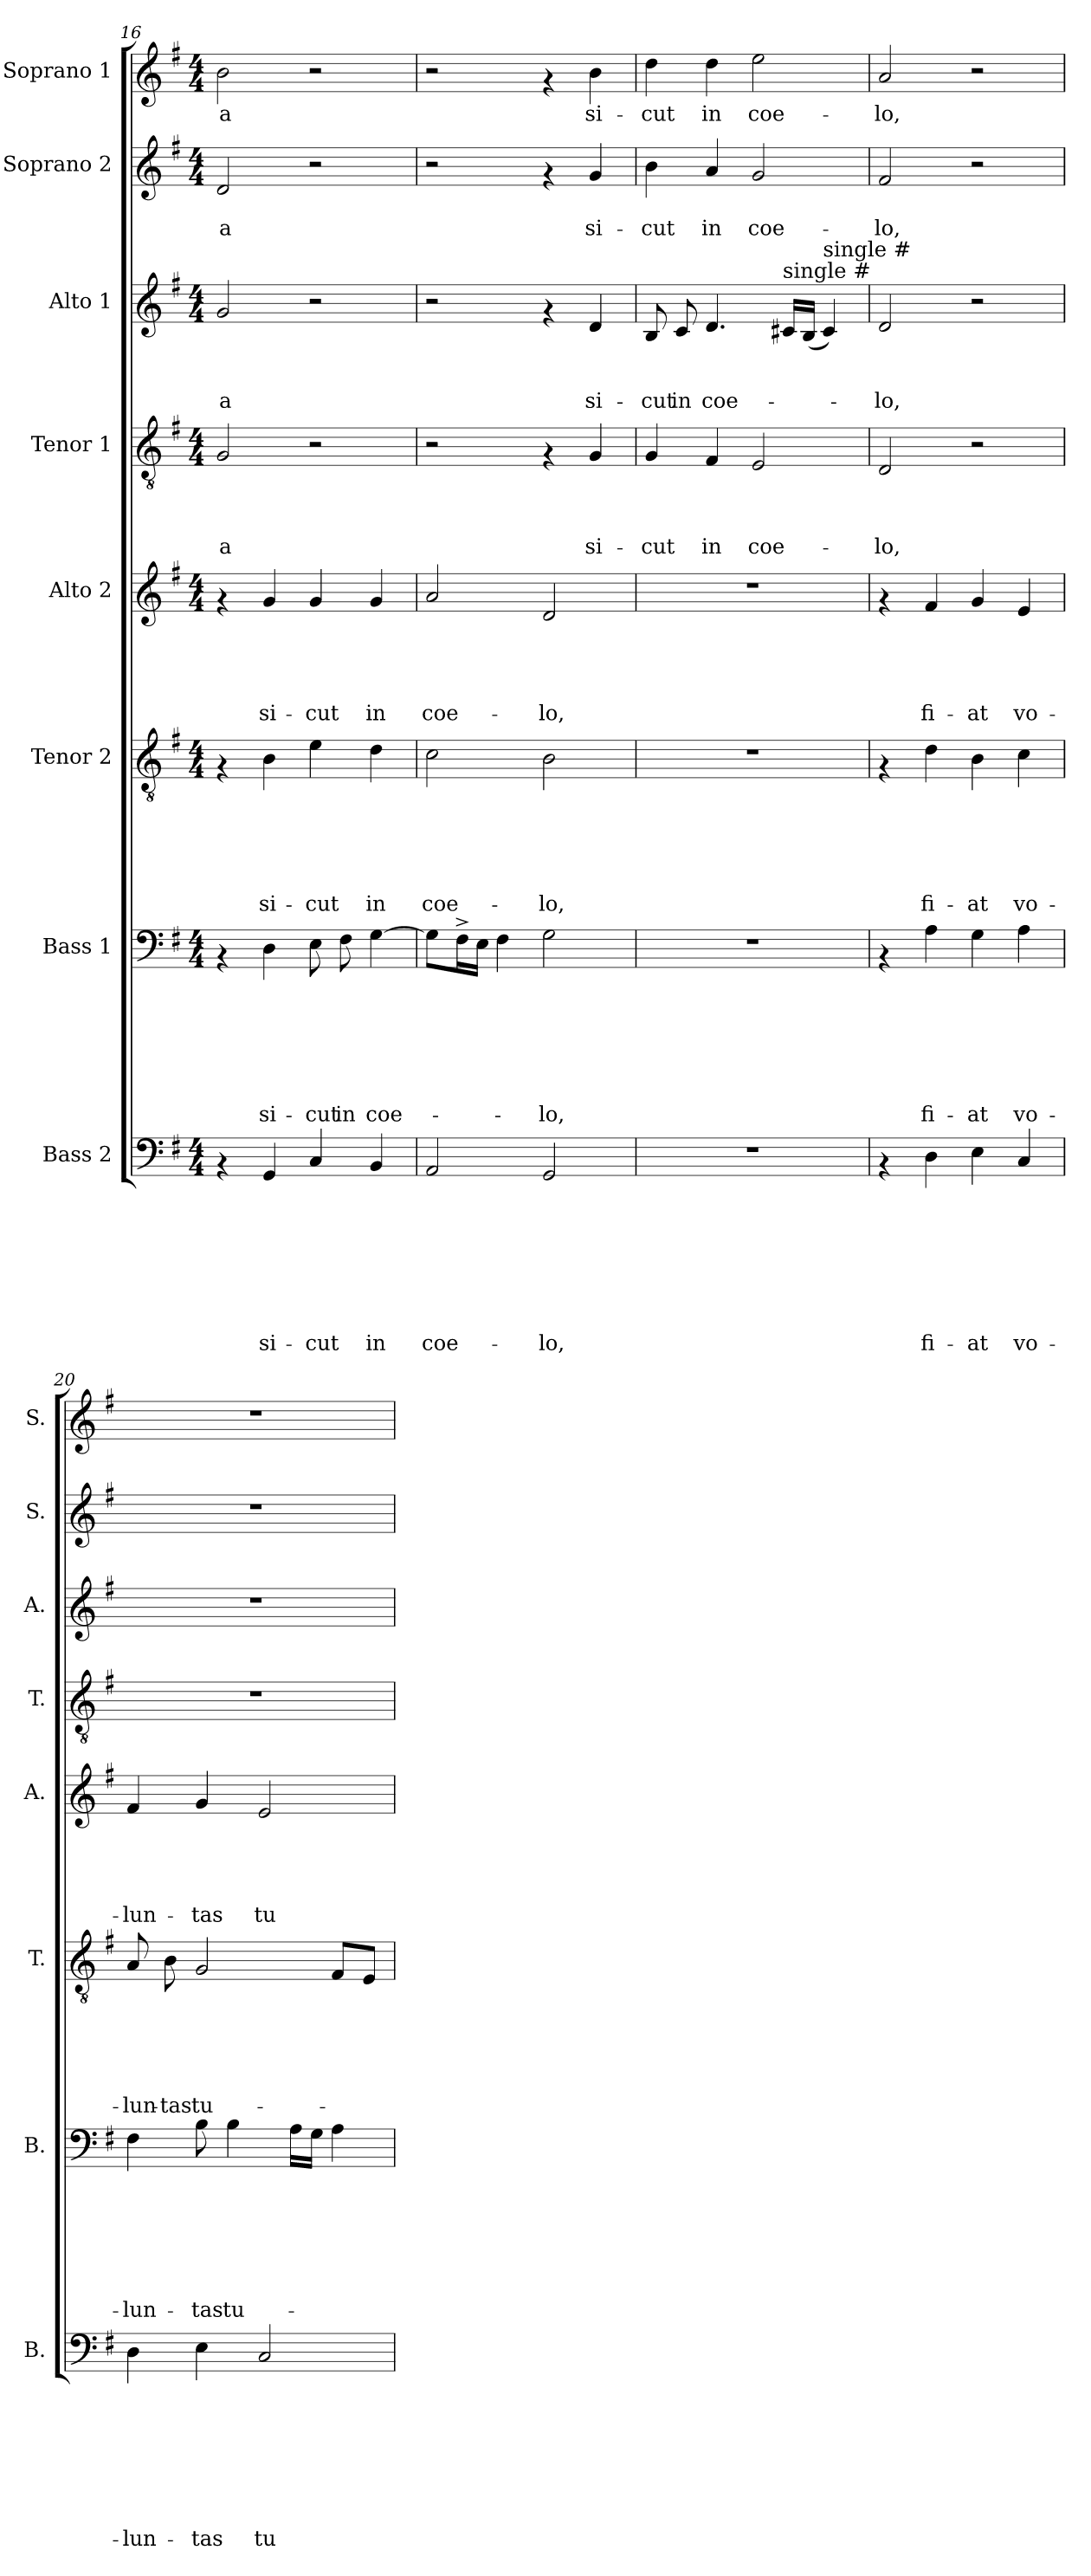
**kern	**text	**text	**text	**text	**text	**text	**text	**text	**kern	**text	**text	**text	**text	**text	**text	**text	**kern	**text	**text	**text	**text	**text	**text	**kern	**text	**text	**text	**text	**text	**kern	**text	**text	**text	**text	**kern	**text	**text	**text	**kern	**text	**text	**kern	**text
*part8	*part8	*part8	*part8	*part8	*part8	*part8	*part8	*part8	*part7	*part7	*part7	*part7	*part7	*part7	*part7	*part7	*part6	*part6	*part6	*part6	*part6	*part6	*part6	*part5	*part5	*part5	*part5	*part5	*part5	*part4	*part4	*part4	*part4	*part4	*part3	*part3	*part3	*part3	*part2	*part2	*part2	*part1	*part1
*staff8	*staff8	*staff8	*staff8	*staff8	*staff8	*staff8	*staff8	*staff8	*staff7	*staff7	*staff7	*staff7	*staff7	*staff7	*staff7	*staff7	*staff6	*staff6	*staff6	*staff6	*staff6	*staff6	*staff6	*staff5	*staff5	*staff5	*staff5	*staff5	*staff5	*staff4	*staff4	*staff4	*staff4	*staff4	*staff3	*staff3	*staff3	*staff3	*staff2	*staff2	*staff2	*staff1	*staff1
*I"Bass 2	*	*	*	*	*	*	*	*	*I"Bass 1	*	*	*	*	*	*	*	*I"Tenor 2	*	*	*	*	*	*	*I"Alto 2	*	*	*	*	*	*I"Tenor 1	*	*	*	*	*I"Alto 1	*	*	*	*I"Soprano 2	*	*	*I"Soprano 1	*
*I'B.	*	*	*	*	*	*	*	*	*I'B.	*	*	*	*	*	*	*	*I'T.	*	*	*	*	*	*	*I'A.	*	*	*	*	*	*I'T.	*	*	*	*	*I'A.	*	*	*	*I'S.	*	*	*I'S.	*
*clefF4	*	*	*	*	*	*	*	*	*clefF4	*	*	*	*	*	*	*	*clefGv2	*	*	*	*	*	*	*clefG2	*	*	*	*	*	*clefGv2	*	*	*	*	*clefG2	*	*	*	*clefG2	*	*	*clefG2	*
*k[f#]	*	*	*	*	*	*	*	*	*k[f#]	*	*	*	*	*	*	*	*k[f#]	*	*	*	*	*	*	*k[f#]	*	*	*	*	*	*k[f#]	*	*	*	*	*k[f#]	*	*	*	*k[f#]	*	*	*k[f#]	*
*G:	*	*	*	*	*	*	*	*	*G:	*	*	*	*	*	*	*	*G:	*	*	*	*	*	*	*G:	*	*	*	*	*	*G:	*	*	*	*	*G:	*	*	*	*G:	*	*	*G:	*
*M4/4	*	*	*	*	*	*	*	*	*M4/4	*	*	*	*	*	*	*	*M4/4	*	*	*	*	*	*	*M4/4	*	*	*	*	*	*M4/4	*	*	*	*	*M4/4	*	*	*	*M4/4	*	*	*M4/4	*
=16	=16	=16	=16	=16	=16	=16	=16	=16	=16	=16	=16	=16	=16	=16	=16	=16	=16	=16	=16	=16	=16	=16	=16	=16	=16	=16	=16	=16	=16	=16	=16	=16	=16	=16	=16	=16	=16	=16	=16	=16	=16	=16	=16
!	!	!	!	!	!	!	!	!	!	!	!	!	!	!	!	!	!	!	!	!	!	!	!	!	!	!	!	!	!	!	!	!	!	!LO:LY:b	!	!	!	!LO:LY:b	!	!	!LO:LY:b	!	!LO:LY:b
4rAA	.	.	.	.	.	.	.	.	4rAA	.	.	.	.	.	.	.	4rF	.	.	.	.	.	.	4rf	.	.	.	.	.	2G/	.	.	.	-a	2g/	.	.	-a	2d/	.	-a	2b\	-a
!	!	!	!	!	!	!	!	!LO:LY:b	!	!	!	!	!	!	!	!LO:LY:b	!	!	!	!	!	!	!LO:LY:b	!	!	!	!	!	!LO:LY:b	!	!	!	!	!	!	!	!	!	!	!	!	!	!
4GG/	.	.	.	.	.	.	.	si-	4D\	.	.	.	.	.	.	si-	4B\	.	.	.	.	.	si-	4g/	.	.	.	.	si-	.	.	.	.	.	.	.	.	.	.	.	.	.	.
!	!	!	!	!	!	!	!	!LO:LY:b	!	!	!	!	!	!	!	!LO:LY:b	!	!	!	!	!	!	!LO:LY:b	!	!	!	!	!	!LO:LY:b	!	!	!	!	!	!	!	!	!	!	!	!	!	!
4C/	.	.	.	.	.	.	.	-cut	8E\	.	.	.	.	.	.	-cut	4e\	.	.	.	.	.	-cut	4g/	.	.	.	.	-cut	2r	.	.	.	.	2r	.	.	.	2r	.	.	2r	.
!	!	!	!	!	!	!	!	!	!	!	!	!	!	!	!	!LO:LY:b	!	!	!	!	!	!	!	!	!	!	!	!	!	!	!	!	!	!	!	!	!	!	!	!	!	!	!
.	.	.	.	.	.	.	.	.	8F#\	.	.	.	.	.	.	in	.	.	.	.	.	.	.	.	.	.	.	.	.	.	.	.	.	.	.	.	.	.	.	.	.	.	.
!	!	!	!	!	!	!	!	!LO:LY:b	!	!	!	!	!	!	!	!LO:LY:b	!	!	!	!	!	!	!LO:LY:b	!	!	!	!	!	!LO:LY:b	!	!	!	!	!	!	!	!	!	!	!	!	!	!
4BB/	.	.	.	.	.	.	.	in	[>4G\	.	.	.	.	.	.	coe-	4d\	.	.	.	.	.	in	4g/	.	.	.	.	in	.	.	.	.	.	.	.	.	.	.	.	.	.	.
=17	=17	=17	=17	=17	=17	=17	=17	=17	=17	=17	=17	=17	=17	=17	=17	=17	=17	=17	=17	=17	=17	=17	=17	=17	=17	=17	=17	=17	=17	=17	=17	=17	=17	=17	=17	=17	=17	=17	=17	=17	=17	=17	=17
!	!	!	!	!	!	!	!	!LO:LY:b	!	!	!	!	!	!	!	!	!	!	!	!	!	!	!LO:LY:b	!	!	!	!	!	!LO:LY:b	!	!	!	!	!	!	!	!	!	!	!	!	!	!
2AA/	.	.	.	.	.	.	.	coe-	8G\L]	.	.	.	.	.	.	.	2c\	.	.	.	.	.	coe-	2a/	.	.	.	.	coe-	2r	.	.	.	.	2r	.	.	.	2r	.	.	2r	.
.	.	.	.	.	.	.	.	.	16F#^>\L	.	.	.	.	.	.	.	.	.	.	.	.	.	.	.	.	.	.	.	.	.	.	.	.	.	.	.	.	.	.	.	.	.	.
.	.	.	.	.	.	.	.	.	16E\JJ	.	.	.	.	.	.	.	.	.	.	.	.	.	.	.	.	.	.	.	.	.	.	.	.	.	.	.	.	.	.	.	.	.	.
.	.	.	.	.	.	.	.	.	4F#\	.	.	.	.	.	.	.	.	.	.	.	.	.	.	.	.	.	.	.	.	.	.	.	.	.	.	.	.	.	.	.	.	.	.
!	!	!	!	!	!	!	!	!LO:LY:b	!	!	!	!	!	!	!	!LO:LY:b	!	!	!	!	!	!	!LO:LY:b	!	!	!	!	!	!LO:LY:b	!	!	!	!	!	!	!	!	!	!	!	!	!	!
2GG/	.	.	.	.	.	.	.	-lo,	2G\	.	.	.	.	.	.	-lo,	2B\	.	.	.	.	.	-lo,	2d/	.	.	.	.	-lo,	4rF	.	.	.	.	4rf	.	.	.	4rf	.	.	4rf	.
!	!	!	!	!	!	!	!	!	!	!	!	!	!	!	!	!	!	!	!	!	!	!	!	!	!	!	!	!	!	!	!	!	!	!LO:LY:b	!	!	!	!LO:LY:b	!	!	!LO:LY:b	!	!LO:LY:b
.	.	.	.	.	.	.	.	.	.	.	.	.	.	.	.	.	.	.	.	.	.	.	.	.	.	.	.	.	.	4G/	.	.	.	si-	4d/	.	.	si-	4g/	.	si-	4b\	si-
=18	=18	=18	=18	=18	=18	=18	=18	=18	=18	=18	=18	=18	=18	=18	=18	=18	=18	=18	=18	=18	=18	=18	=18	=18	=18	=18	=18	=18	=18	=18	=18	=18	=18	=18	=18	=18	=18	=18	=18	=18	=18	=18	=18
!	!	!	!	!	!	!	!	!	!	!	!	!	!	!	!	!	!	!	!	!	!	!	!	!	!	!	!	!	!	!	!	!	!	!LO:LY:b	!	!	!	!LO:LY:b	!	!	!LO:LY:b	!	!LO:LY:b
1r	.	.	.	.	.	.	.	.	1r	.	.	.	.	.	.	.	1r	.	.	.	.	.	.	1r	.	.	.	.	.	4G/	.	.	.	-cut	8B/	.	.	-cut	4b\	.	-cut	4dd\	-cut
!	!	!	!	!	!	!	!	!	!	!	!	!	!	!	!	!	!	!	!	!	!	!	!	!	!	!	!	!	!	!	!	!	!	!	!	!	!	!LO:LY:b	!	!	!	!	!
.	.	.	.	.	.	.	.	.	.	.	.	.	.	.	.	.	.	.	.	.	.	.	.	.	.	.	.	.	.	.	.	.	.	.	8c/	.	.	in	.	.	.	.	.
!	!	!	!	!	!	!	!	!	!	!	!	!	!	!	!	!	!	!	!	!	!	!	!	!	!	!	!	!	!	!	!	!	!	!LO:LY:b	!	!	!	!LO:LY:b	!	!	!LO:LY:b	!	!LO:LY:b
.	.	.	.	.	.	.	.	.	.	.	.	.	.	.	.	.	.	.	.	.	.	.	.	.	.	.	.	.	.	4F#/	.	.	.	in	4.d/	.	.	coe-	4a/	.	in	4dd\	in
!	!	!	!	!	!	!	!	!	!	!	!	!	!	!	!	!	!	!	!	!	!	!	!	!	!	!	!	!	!	!	!	!	!	!LO:LY:b	!	!	!	!	!	!	!LO:LY:b	!	!LO:LY:b
.	.	.	.	.	.	.	.	.	.	.	.	.	.	.	.	.	.	.	.	.	.	.	.	.	.	.	.	.	.	2E/	.	.	.	coe-	.	.	.	.	2g/	.	coe-	2ee\	coe-
!	!	!	!	!	!	!	!	!	!	!	!	!	!	!	!	!	!	!	!	!	!	!	!	!	!	!	!	!	!	!	!	!	!	!	!LO:TX:a:t=single #	!	!	!	!	!	!	!	!
.	.	.	.	.	.	.	.	.	.	.	.	.	.	.	.	.	.	.	.	.	.	.	.	.	.	.	.	.	.	.	.	.	.	.	16c#/LL	.	.	.	.	.	.	.	.
.	.	.	.	.	.	.	.	.	.	.	.	.	.	.	.	.	.	.	.	.	.	.	.	.	.	.	.	.	.	.	.	.	.	.	(>16B/JJ	.	.	.	.	.	.	.	.
!	!	!	!	!	!	!	!	!	!	!	!	!	!	!	!	!	!	!	!	!	!	!	!	!	!	!	!	!	!	!	!	!	!	!	!LO:TX:a:t=single #	!	!	!	!	!	!	!	!
.	.	.	.	.	.	.	.	.	.	.	.	.	.	.	.	.	.	.	.	.	.	.	.	.	.	.	.	.	.	.	.	.	.	.	4c#/)	.	.	.	.	.	.	.	.
!!LO:PB:g=z
=19	=19	=19	=19	=19	=19	=19	=19	=19	=19	=19	=19	=19	=19	=19	=19	=19	=19	=19	=19	=19	=19	=19	=19	=19	=19	=19	=19	=19	=19	=19	=19	=19	=19	=19	=19	=19	=19	=19	=19	=19	=19	=19	=19
!	!	!	!	!	!	!	!	!	!	!	!	!	!	!	!	!	!	!	!	!	!	!	!	!	!	!	!	!	!	!	!	!	!	!LO:LY:b	!	!	!	!LO:LY:b	!	!	!LO:LY:b	!	!LO:LY:b
4rAA	.	.	.	.	.	.	.	.	4rAA	.	.	.	.	.	.	.	4rF	.	.	.	.	.	.	4rf	.	.	.	.	.	2D/	.	.	.	-lo,	2d/	.	.	-lo,	2f#/	.	-lo,	2a/	-lo,
!	!	!	!	!	!	!	!	!LO:LY:b	!	!	!	!	!	!	!	!LO:LY:b	!	!	!	!	!	!	!LO:LY:b	!	!	!	!	!	!LO:LY:b	!	!	!	!	!	!	!	!	!	!	!	!	!	!
4D\	.	.	.	.	.	.	.	fi-	4A\	.	.	.	.	.	.	fi-	4d\	.	.	.	.	.	fi-	4f#/	.	.	.	.	fi-	.	.	.	.	.	.	.	.	.	.	.	.	.	.
!	!	!	!	!	!	!	!	!LO:LY:b	!	!	!	!	!	!	!	!LO:LY:b	!	!	!	!	!	!	!LO:LY:b	!	!	!	!	!	!LO:LY:b	!	!	!	!	!	!	!	!	!	!	!	!	!	!
4E\	.	.	.	.	.	.	.	-at	4G\	.	.	.	.	.	.	-at	4B\	.	.	.	.	.	-at	4g/	.	.	.	.	-at	2r	.	.	.	.	2r	.	.	.	2r	.	.	2r	.
!	!	!	!	!	!	!	!	!LO:LY:b	!	!	!	!	!	!	!	!LO:LY:b	!	!	!	!	!	!	!LO:LY:b	!	!	!	!	!	!LO:LY:b	!	!	!	!	!	!	!	!	!	!	!	!	!	!
4C/	.	.	.	.	.	.	.	vo-	4A\	.	.	.	.	.	.	vo-	4c\	.	.	.	.	.	vo-	4e/	.	.	.	.	vo-	.	.	.	.	.	.	.	.	.	.	.	.	.	.
=20	=20	=20	=20	=20	=20	=20	=20	=20	=20	=20	=20	=20	=20	=20	=20	=20	=20	=20	=20	=20	=20	=20	=20	=20	=20	=20	=20	=20	=20	=20	=20	=20	=20	=20	=20	=20	=20	=20	=20	=20	=20	=20	=20
!	!	!	!	!	!	!	!	!LO:LY:b	!	!	!	!	!	!	!	!LO:LY:b	!	!	!	!	!	!	!LO:LY:b	!	!	!	!	!	!LO:LY:b	!	!	!	!	!	!	!	!	!	!	!	!	!	!
4D\	.	.	.	.	.	.	.	-lun-	4F#\	.	.	.	.	.	.	-lun-	8A/	.	.	.	.	.	-lun-	4f#/	.	.	.	.	-lun-	1r	.	.	.	.	1r	.	.	.	1r	.	.	1r	.
!	!	!	!	!	!	!	!	!	!	!	!	!	!	!	!	!	!	!	!	!	!	!	!LO:LY:b	!	!	!	!	!	!	!	!	!	!	!	!	!	!	!	!	!	!	!	!
.	.	.	.	.	.	.	.	.	.	.	.	.	.	.	.	.	8B\	.	.	.	.	.	-tas	.	.	.	.	.	.	.	.	.	.	.	.	.	.	.	.	.	.	.	.
!	!	!	!	!	!	!	!	!LO:LY:b	!	!	!	!	!	!	!	!LO:LY:b	!	!	!	!	!	!	!LO:LY:b	!	!	!	!	!	!LO:LY:b	!	!	!	!	!	!	!	!	!	!	!	!	!	!
4E\	.	.	.	.	.	.	.	-tas	8B\	.	.	.	.	.	.	-tas	2G/	.	.	.	.	.	tu-	4g/	.	.	.	.	-tas	.	.	.	.	.	.	.	.	.	.	.	.	.	.
!	!	!	!	!	!	!	!	!	!	!	!	!	!	!	!	!LO:LY:b	!	!	!	!	!	!	!	!	!	!	!	!	!	!	!	!	!	!	!	!	!	!	!	!	!	!	!
.	.	.	.	.	.	.	.	.	4B\	.	.	.	.	.	.	tu-	.	.	.	.	.	.	.	.	.	.	.	.	.	.	.	.	.	.	.	.	.	.	.	.	.	.	.
!	!	!	!	!	!	!	!	!LO:LY:b	!	!	!	!	!	!	!	!	!	!	!	!	!	!	!	!	!	!	!	!	!LO:LY:b	!	!	!	!	!	!	!	!	!	!	!	!	!	!
2C/	.	.	.	.	.	.	.	tu-	.	.	.	.	.	.	.	.	.	.	.	.	.	.	.	2e/	.	.	.	.	tu-	.	.	.	.	.	.	.	.	.	.	.	.	.	.
.	.	.	.	.	.	.	.	.	16A\LL	.	.	.	.	.	.	.	.	.	.	.	.	.	.	.	.	.	.	.	.	.	.	.	.	.	.	.	.	.	.	.	.	.	.
.	.	.	.	.	.	.	.	.	16G\JJ	.	.	.	.	.	.	.	.	.	.	.	.	.	.	.	.	.	.	.	.	.	.	.	.	.	.	.	.	.	.	.	.	.	.
.	.	.	.	.	.	.	.	.	4A\	.	.	.	.	.	.	.	8F#/L	.	.	.	.	.	.	.	.	.	.	.	.	.	.	.	.	.	.	.	.	.	.	.	.	.	.
.	.	.	.	.	.	.	.	.	.	.	.	.	.	.	.	.	8E/J	.	.	.	.	.	.	.	.	.	.	.	.	.	.	.	.	.	.	.	.	.	.	.	.	.	.
=	=	=	=	=	=	=	=	=	=	=	=	=	=	=	=	=	=	=	=	=	=	=	=	=	=	=	=	=	=	=	=	=	=	=	=	=	=	=	=	=	=	=	=
*-	*-	*-	*-	*-	*-	*-	*-	*-	*-	*-	*-	*-	*-	*-	*-	*-	*-	*-	*-	*-	*-	*-	*-	*-	*-	*-	*-	*-	*-	*-	*-	*-	*-	*-	*-	*-	*-	*-	*-	*-	*-	*-	*-
